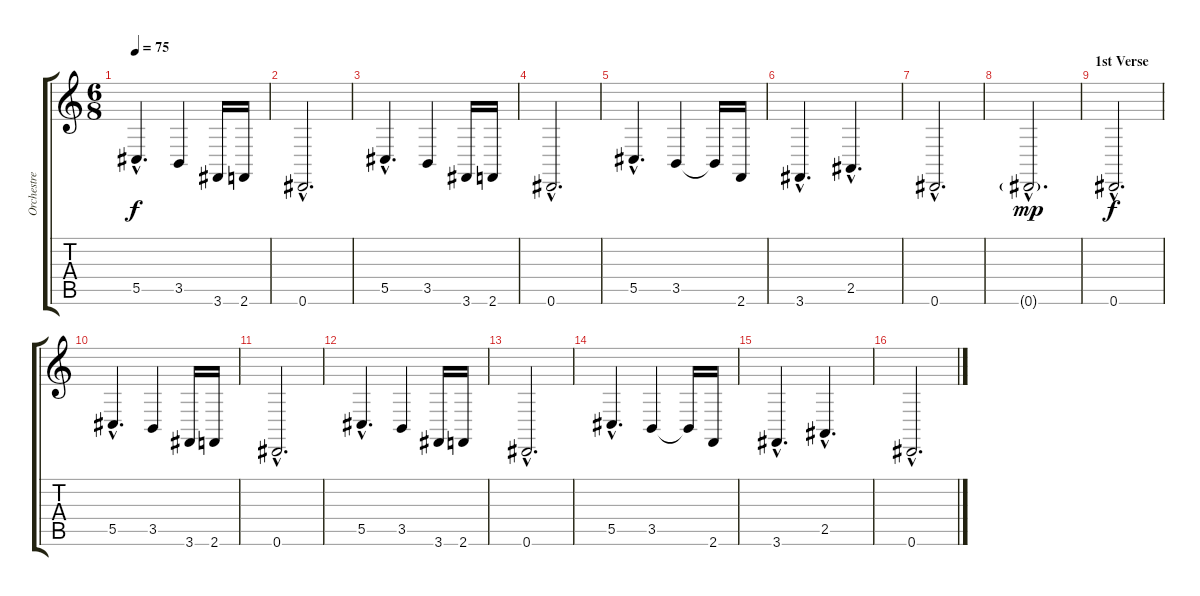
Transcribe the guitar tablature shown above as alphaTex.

\track ("Orchestre 2" "Orchestre ") {instrument stringensemble2}
\staff {score tabs}
\tuning (Eb4 Bb3 Gb3 Db3 Ab2 Eb2) {hide}
\ts (6 8)
\tempo 75
\clef g2
\ks c
5.5{hac}.4{d dy f} 3.5.4 3.6.16 2.6.16 |
0.6{hac}.2{d} |
5.5{hac}.4{d} 3.5.4 3.6.16 2.6.16 |
0.6{hac}.2{d} |
5.5{hac}.4{d} 3.5.4 3.5{t}.16 2.6.16 |
3.6{hac}.4{d} 2.5{hac}.4{d} |
0.6{hac}.2{d} |
0.6{g hac}.2{d dy mp} |
\section ("" "1st Verse")
0.6{hac}.2{d dy f volume 14} |
5.5{hac}.4{d} 3.5.4 3.6.16 2.6.16 |
0.6{hac}.2{d} |
5.5{hac}.4{d} 3.5.4 3.6.16 2.6.16 |
0.6{hac}.2{d} |
5.5{hac}.4{d} 3.5.4 3.5{t}.16 2.6.16 |
3.6{hac}.4{d} 2.5{hac}.4{d} |
0.6{hac}.2{d}
